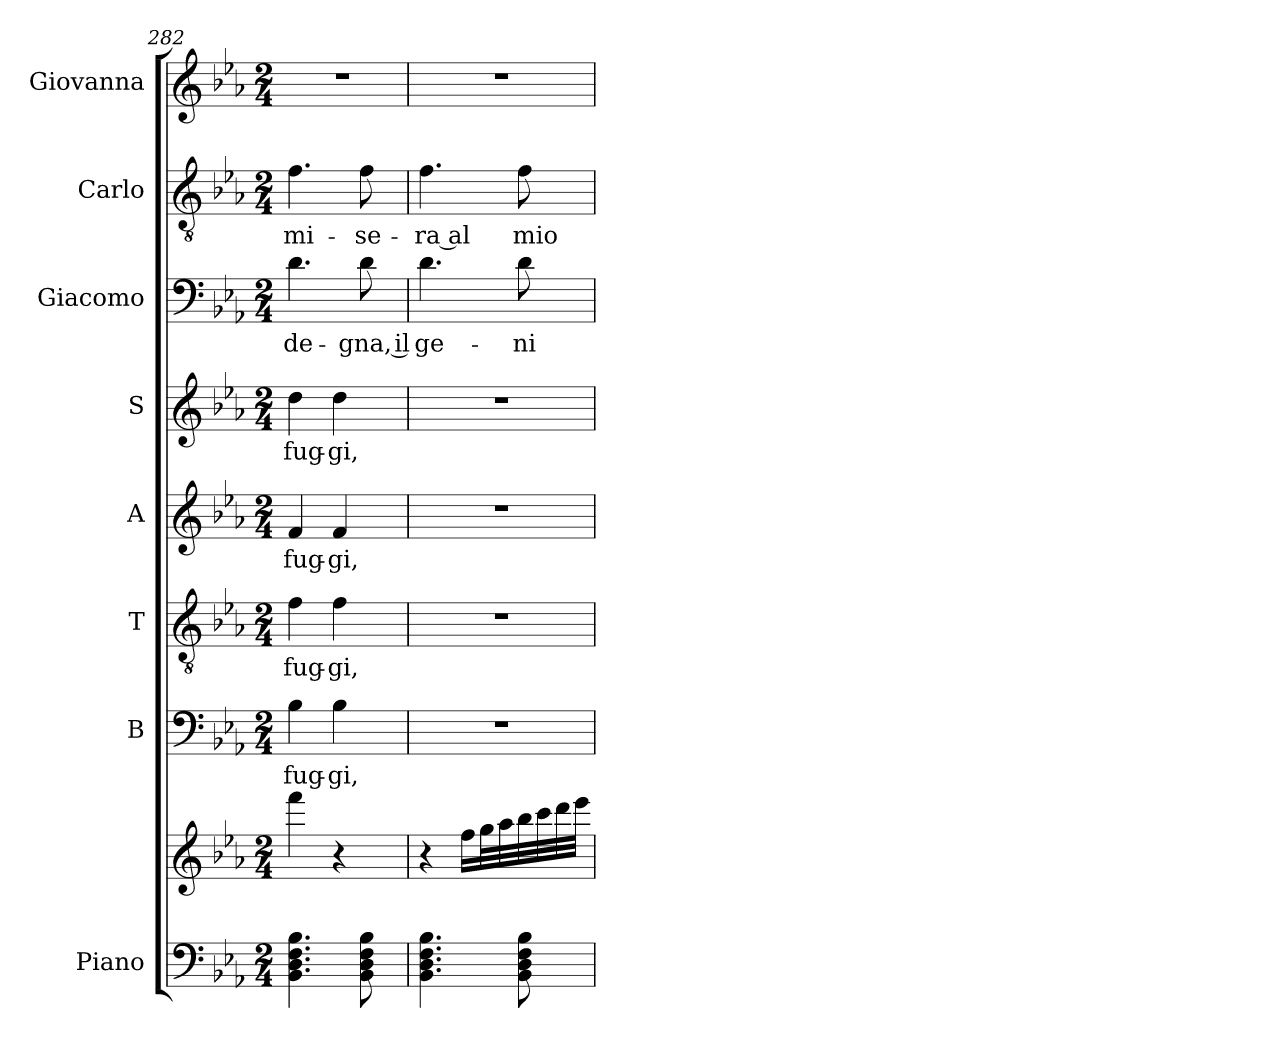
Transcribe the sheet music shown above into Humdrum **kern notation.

**kern	**kern	**kern	**text	**kern	**text	**kern	**text	**kern	**text	**kern	**text	**kern	**text	**kern
*part8	*part8	*part7	*part7	*part6	*part6	*part5	*part5	*part4	*part4	*part3	*part3	*part2	*part2	*part1
*staff9	*staff8	*staff7	*staff7	*staff6	*staff6	*staff5	*staff5	*staff4	*staff4	*staff3	*staff3	*staff2	*staff2	*staff1
*I"Piano	*	*I"B	*	*I"T	*	*I"A	*	*I"S	*	*I"Giacomo	*	*I"Carlo	*	*I"Giovanna
*I'Pno	*	*I'B	*	*I'T	*	*I'A	*	*I'S	*	*	*	*	*	*
*clefF4	*clefG2	*clefF4	*	*clefGv2	*	*clefG2	*	*clefG2	*	*clefF4	*	*clefGv2	*	*clefG2
*k[b-e-a-]	*k[b-e-a-]	*k[b-e-a-]	*	*k[b-e-a-]	*	*k[b-e-a-]	*	*k[b-e-a-]	*	*k[b-e-a-]	*	*k[b-e-a-]	*	*k[b-e-a-]
*M2/4	*M2/4	*M2/4	*	*M2/4	*	*M2/4	*	*M2/4	*	*M2/4	*	*M2/4	*	*M2/4
=282	=282	=282	=282	=282	=282	=282	=282	=282	=282	=282	=282	=282	=282	=282
!	!	!	!LO:LY:b	!	!LO:LY:b	!	!LO:LY:b	!	!LO:LY:b	!	!LO:LY:b	!	!LO:LY:b	!
4.BB-\ 4.D\ 4.F\ 4.B-\	4fff\	4B-\	fug-	4f\	fug-	4f/	fug-	4dd\	fug-	4.d\	de-	4.f\	mi-	2r
!	!	!	!LO:LY:b	!	!LO:LY:b	!	!LO:LY:b	!	!LO:LY:b	!	!	!	!	!
.	4r	4B-\	-gi,	4f\	-gi,	4f/	-gi,	4dd\	-gi,	.	.	.	.	.
!	!	!	!	!	!	!	!	!	!	!	!LO:LY:b	!	!LO:LY:b	!
8BB-\ 8D\ 8F\ 8B-\	.	.	.	.	.	.	.	.	.	8d\	-gna, il	8f\	-se-	.
=283	=283	=283	=283	=283	=283	=283	=283	=283	=283	=283	=283	=283	=283	=283
!	!	!	!	!	!	!	!	!	!	!	!LO:LY:b	!	!LO:LY:b	!
4.BB-\ 4.D\ 4.F\ 4.B-\	4r	2r	.	2r	.	2r	.	2r	.	4.d\	ge-	4.f\	-ra al	2r
.	16ff\LL	.	.	.	.	.	.	.	.	.	.	.	.	.
.	32gg\L	.	.	.	.	.	.	.	.	.	.	.	.	.
.	32aa-\	.	.	.	.	.	.	.	.	.	.	.	.	.
!	!	!	!	!	!	!	!	!	!	!	!LO:LY:b	!	!LO:LY:b	!
8BB-\ 8D\ 8F\ 8B-\	32bb-\	.	.	.	.	.	.	.	.	8d\	-ni-	8f\	mio	.
.	32ccc\	.	.	.	.	.	.	.	.	.	.	.	.	.
.	32ddd\	.	.	.	.	.	.	.	.	.	.	.	.	.
.	32eee-\JJJ	.	.	.	.	.	.	.	.	.	.	.	.	.
=	=	=	=	=	=	=	=	=	=	=	=	=	=	=
*-	*-	*-	*-	*-	*-	*-	*-	*-	*-	*-	*-	*-	*-	*-
